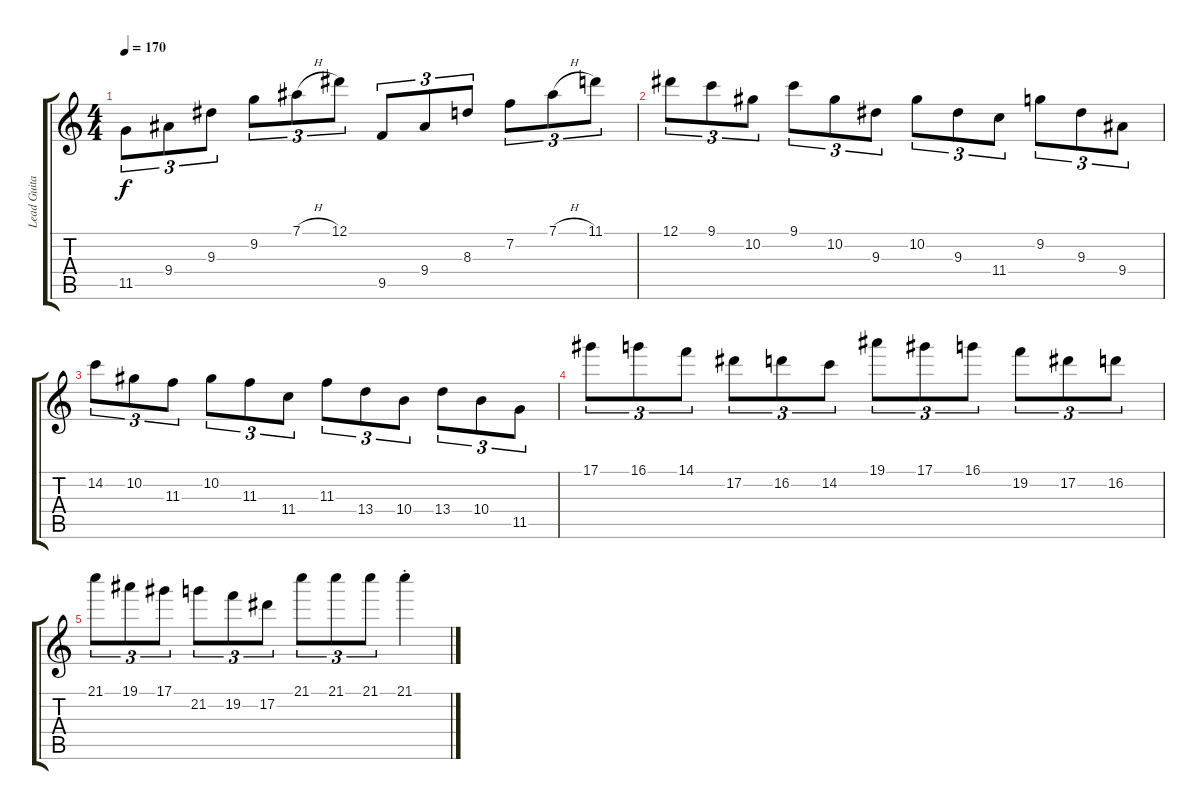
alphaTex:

\track ("Lead Guitar 1" "Lead Guita") {instrument distortionguitar}
\staff {score tabs}
\tuning (Eb4 Bb3 Gb3 Db3 Ab2 Eb2) {hide}
\ts (4 4)
\tempo 170
\clef g2
\ks c
11.5.8{tu (3 2) dy f} 9.4.8{tu (3 2)} 9.3.8{tu (3 2)} 9.2.8{tu (3 2)} 7.1{h}.8{tu (3 2)} 12.1.8{tu (3 2)} 9.5.8{tu (3 2)} 9.4.8{tu (3 2)} 8.3.8{tu (3 2)} 7.2.8{tu (3 2)} 7.1{h}.8{tu (3 2)} 11.1.8{tu (3 2)} |
12.1.8{tu (3 2)} 9.1.8{tu (3 2)} 10.2.8{tu (3 2)} 9.1.8{tu (3 2)} 10.2.8{tu (3 2)} 9.3.8{tu (3 2)} 10.2.8{tu (3 2)} 9.3.8{tu (3 2)} 11.4.8{tu (3 2)} 9.2.8{tu (3 2)} 9.3.8{tu (3 2)} 9.4.8{tu (3 2)} |
14.2.8{tu (3 2)} 10.2.8{tu (3 2)} 11.3.8{tu (3 2)} 10.2.8{tu (3 2)} 11.3.8{tu (3 2)} 11.4.8{tu (3 2)} 11.3.8{tu (3 2)} 13.4.8{tu (3 2)} 10.4.8{tu (3 2)} 13.4.8{tu (3 2)} 10.4.8{tu (3 2)} 11.5.8{tu (3 2)} |
17.1.8{tu (3 2)} 16.1.8{tu (3 2)} 14.1.8{tu (3 2)} 17.2.8{tu (3 2)} 16.2.8{tu (3 2)} 14.2.8{tu (3 2)} 19.1.8{tu (3 2)} 17.1.8{tu (3 2)} 16.1.8{tu (3 2)} 19.2.8{tu (3 2)} 17.2.8{tu (3 2)} 16.2.8{tu (3 2)} |
21.1.8{tu (3 2)} 19.1.8{tu (3 2)} 17.1.8{tu (3 2)} 21.2.8{tu (3 2)} 19.2.8{tu (3 2)} 17.2.8{tu (3 2)} 21.1.8{tu (3 2)} 21.1.8{tu (3 2)} 21.1.8{tu (3 2)} 21.1{st}.4
